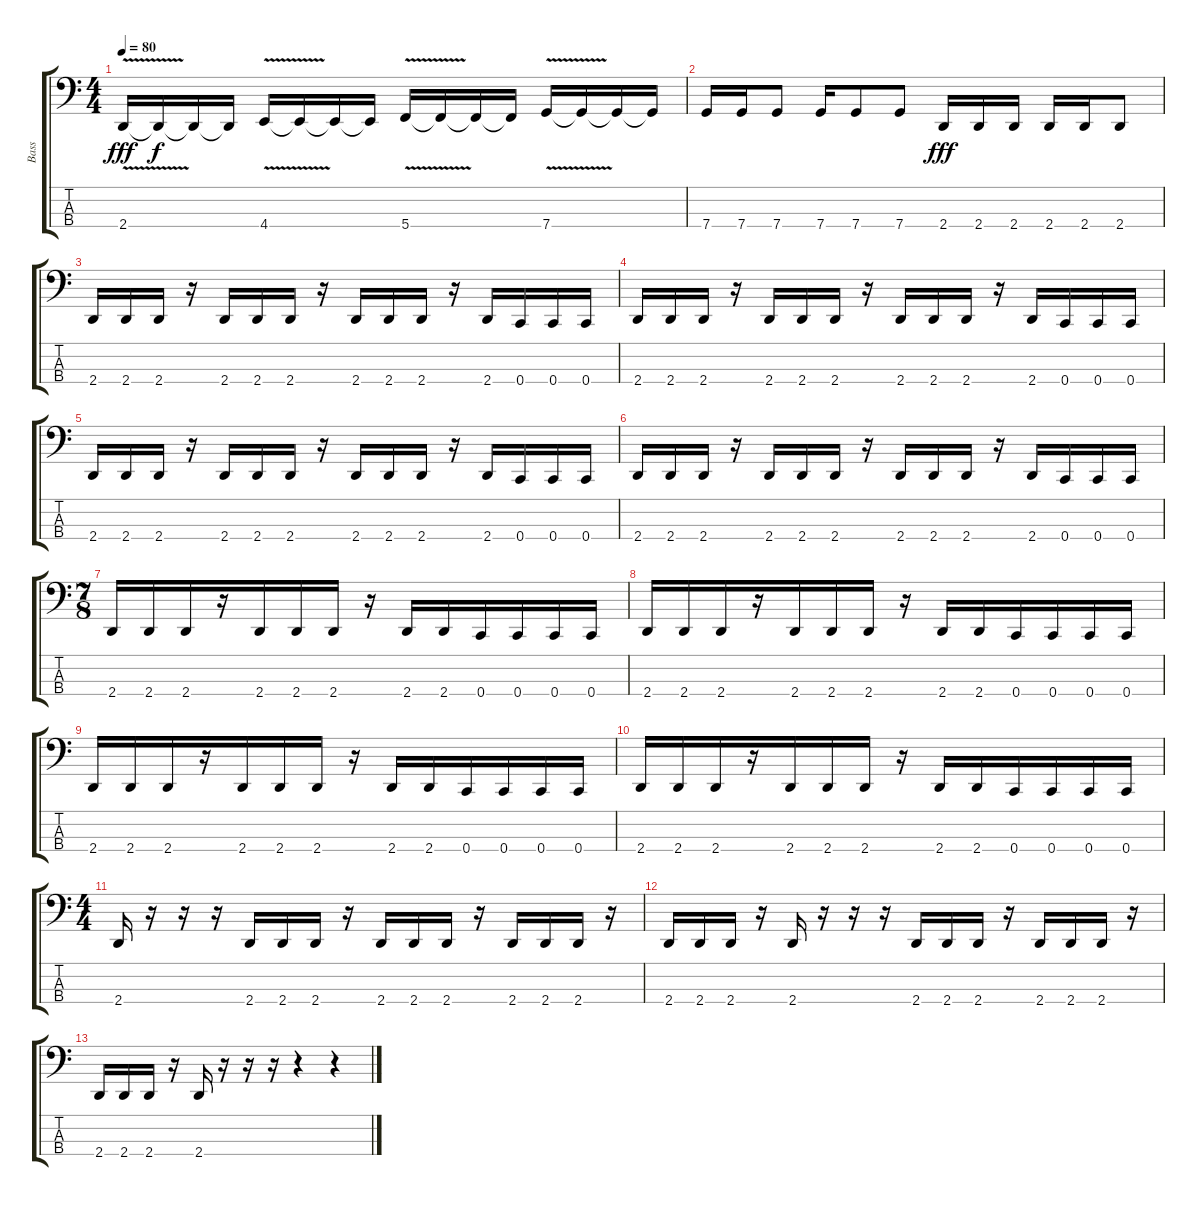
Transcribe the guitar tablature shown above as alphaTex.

\track ("Bass" "Bass") {instrument electricbassfinger}
\staff {score tabs}
\tuning (F2 C2 G1 C1) {hide}
\ts (4 4)
\tempo 80
\clef f4
\ks c
2.4{v}.16{dy fff} 2.4{t}.16{dy f} 2.4{t}.16 2.4{t}.16 4.4{v}.16 4.4{t}.16 4.4{t}.16 4.4{t}.16 5.4{v}.16 5.4{t}.16 5.4{t}.16 5.4{t}.16 7.4{v}.16 7.4{t}.16 7.4{t}.16 7.4{t}.16 |
7.4.16 7.4.16 7.4.8 7.4.16 7.4.8 7.4.8 2.4.16{dy fff} 2.4.16 2.4.16 2.4.16 2.4.16 2.4.8 |
2.4.16 2.4.16 2.4.16 r.16 2.4.16 2.4.16 2.4.16 r.16 2.4.16 2.4.16 2.4.16 r.16 2.4.16 0.4.16 0.4.16 0.4.16 |
2.4.16 2.4.16 2.4.16 r.16 2.4.16 2.4.16 2.4.16 r.16 2.4.16 2.4.16 2.4.16 r.16 2.4.16 0.4.16 0.4.16 0.4.16 |
2.4.16 2.4.16 2.4.16 r.16 2.4.16 2.4.16 2.4.16 r.16 2.4.16 2.4.16 2.4.16 r.16 2.4.16 0.4.16 0.4.16 0.4.16 |
2.4.16 2.4.16 2.4.16 r.16 2.4.16 2.4.16 2.4.16 r.16 2.4.16 2.4.16 2.4.16 r.16 2.4.16 0.4.16 0.4.16 0.4.16 |
\ts (7 8)
2.4.16 2.4.16 2.4.16 r.16 2.4.16 2.4.16 2.4.16 r.16 2.4.16 2.4.16 0.4.16 0.4.16 0.4.16 0.4.16 |
2.4.16 2.4.16 2.4.16 r.16 2.4.16 2.4.16 2.4.16 r.16 2.4.16 2.4.16 0.4.16 0.4.16 0.4.16 0.4.16 |
2.4.16 2.4.16 2.4.16 r.16 2.4.16 2.4.16 2.4.16 r.16 2.4.16 2.4.16 0.4.16 0.4.16 0.4.16 0.4.16 |
2.4.16 2.4.16 2.4.16 r.16 2.4.16 2.4.16 2.4.16 r.16 2.4.16 2.4.16 0.4.16 0.4.16 0.4.16 0.4.16 |
\ts (4 4)
2.4.16 r.16 r.16 r.16 2.4.16 2.4.16 2.4.16 r.16 2.4.16 2.4.16 2.4.16 r.16 2.4.16 2.4.16 2.4.16 r.16 |
2.4.16 2.4.16 2.4.16 r.16 2.4.16 r.16 r.16 r.16 2.4.16 2.4.16 2.4.16 r.16 2.4.16 2.4.16 2.4.16 r.16 |
2.4.16 2.4.16 2.4.16 r.16 2.4.16 r.16 r.16 r.16 r.4 r.4
